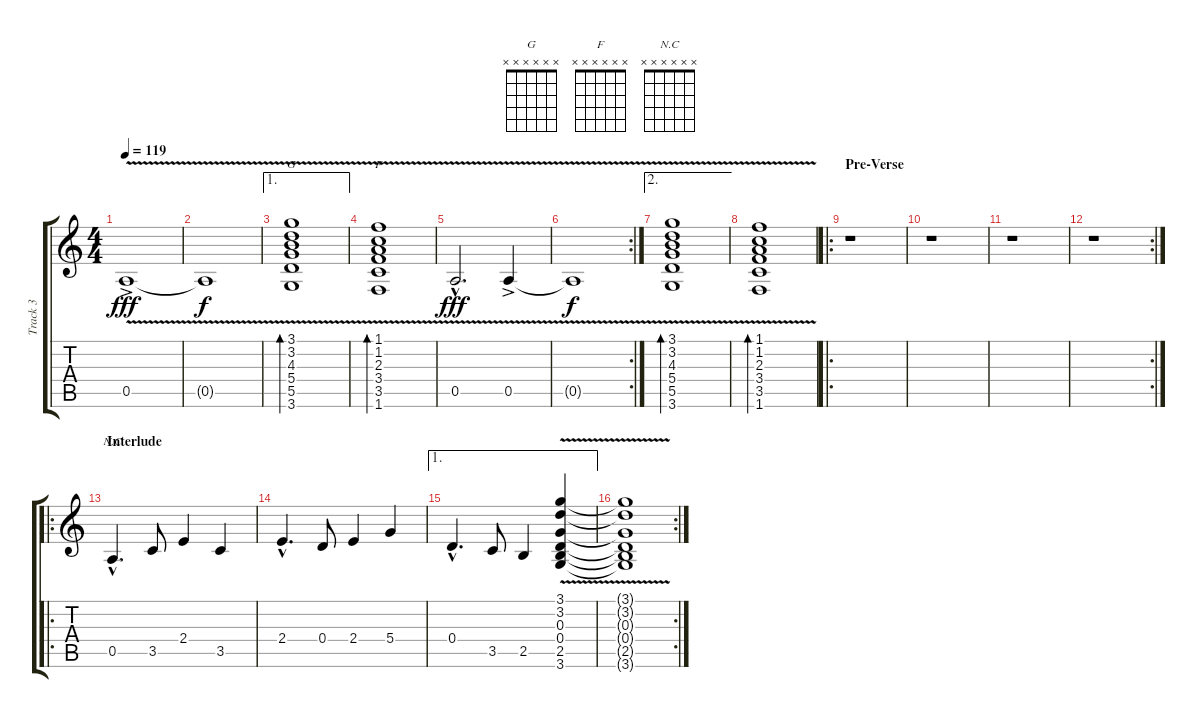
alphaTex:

\track ("Track 3" "Track 3") {instrument electricguitarclean}
\staff {score tabs}
\tuning (E4 B3 G3 D3 A2 E2) {hide}
\chord ("G" x x x x x x)
\chord ("F" x x x x x x)
\chord ("N.C" x x x x x x)
\ts (4 4)
\tempo 119
\clef g2
\ks c
0.5{v ac}.1{dy fff} |
0.5{t}.1{dy f} |
\ae 1
(3.1 3.2 4.3 5.4 5.5 3.6{v}).1{bd 30 ch "G"} |
(1.1 1.2 2.3 3.4 3.5 1.6{v}).1{bd 30 ch "F"} |
0.5{v hac}.2{d dy fff} 0.5{v ac}.4 |
\rc 2
0.5{t}.1{dy f} |
\ae 2
(3.1 3.2 4.3 5.4 5.5 3.6{v}).1{bd 30} |
(1.1 1.2 2.3 3.4 3.5 1.6{v}).1{bd 30} |
\ro
\section ("" "Pre-Verse")
r.1 |
r.1 |
r.1 |
\rc 2
r.1 |
\ro
\section ("" "Interlude")
0.5{hac}.4{d ch "N.C"} 3.5.8 2.4.4 3.5.4 |
2.4{hac}.4{d} 0.4.8 2.4.4 5.4.4 |
\ae 1
0.4{hac}.4{d} 3.5.8 2.5.4 (3.1 3.2 0.3 0.4 2.5 3.6{v}).4 |
\rc 2
(3.1{t} 3.2{t} 0.3{t} 0.4{t} 2.5{t} 3.6{t}).1
